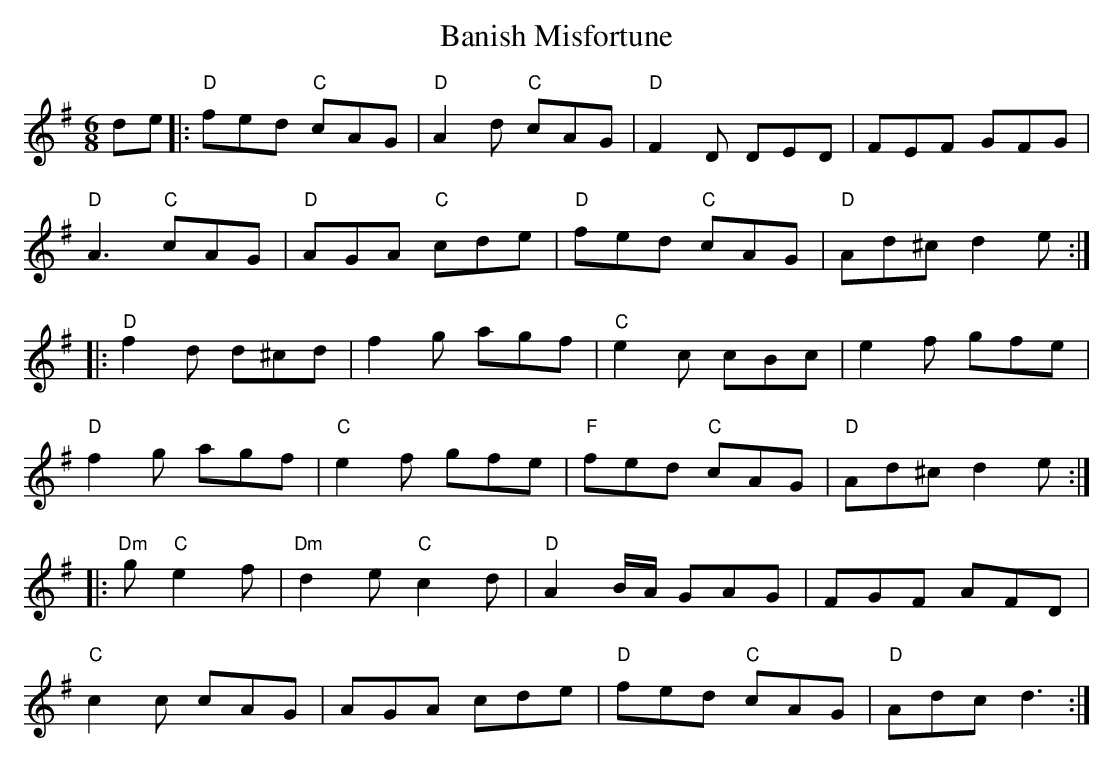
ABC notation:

X:1
T:Banish Misfortune
M:6/8
L:1/8
K:DMix
de|: "D"fed "C"cAG| "D"A2d "C"cAG| "D"F2 D DED|FEF GFG|
"D"A3 "C"cAG| "D"AGA "C"cde| "D"fed "C"cAG| "D"Ad^c d2 e :|
|: "D"f2 d d^cd| f2 g agf| "C"e2 c cBc| e2 f gfe|
"D"f2 g agf| "C"e2 f gfe| "F"fed "C"cAG| "D"Ad^c d2 e :|
|: "Dm"ò g "C"e2 f| "Dm"d2e "C"c2 d| "D"A2B/A/ GAG| FGF AFD|
"C"c2 c cAG| AGA cde| "D"fed "C"cAG| "D"Adc d3 :|
